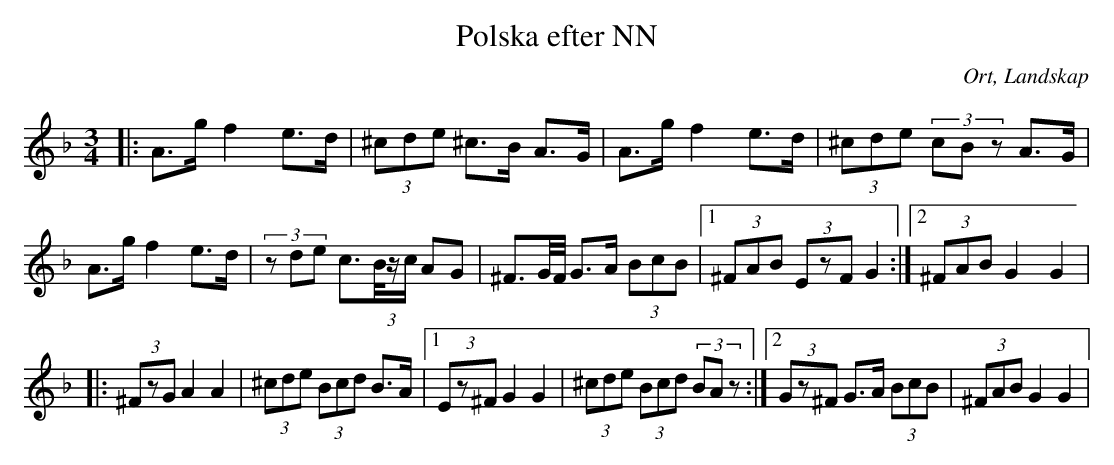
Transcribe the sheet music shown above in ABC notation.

X:1
T:Polska efter NN
O:Ort, Landskap
M:3/4
L:1/8
K:Dm
|: A>g f2 e>d|(3^cde ^c>B A>G|A>g f2 e>d|(3^cde (3cBz A>G|A>g f2 e>d|(3zde c>(3B/z/c/ AG|^F>G/F// G>A (3BcB|1 (3^FAB (3EzF G2  :|2(3^FAB G2 G2|
|:(3^FzG A2 A2|(3^cde (3Bcd B>A|1(3Ez^F G2 G2|(3^cde (3Bcd (3BAz:|2 (3Gz^F G>A (3BcB|(3^FAB G2 G2|
